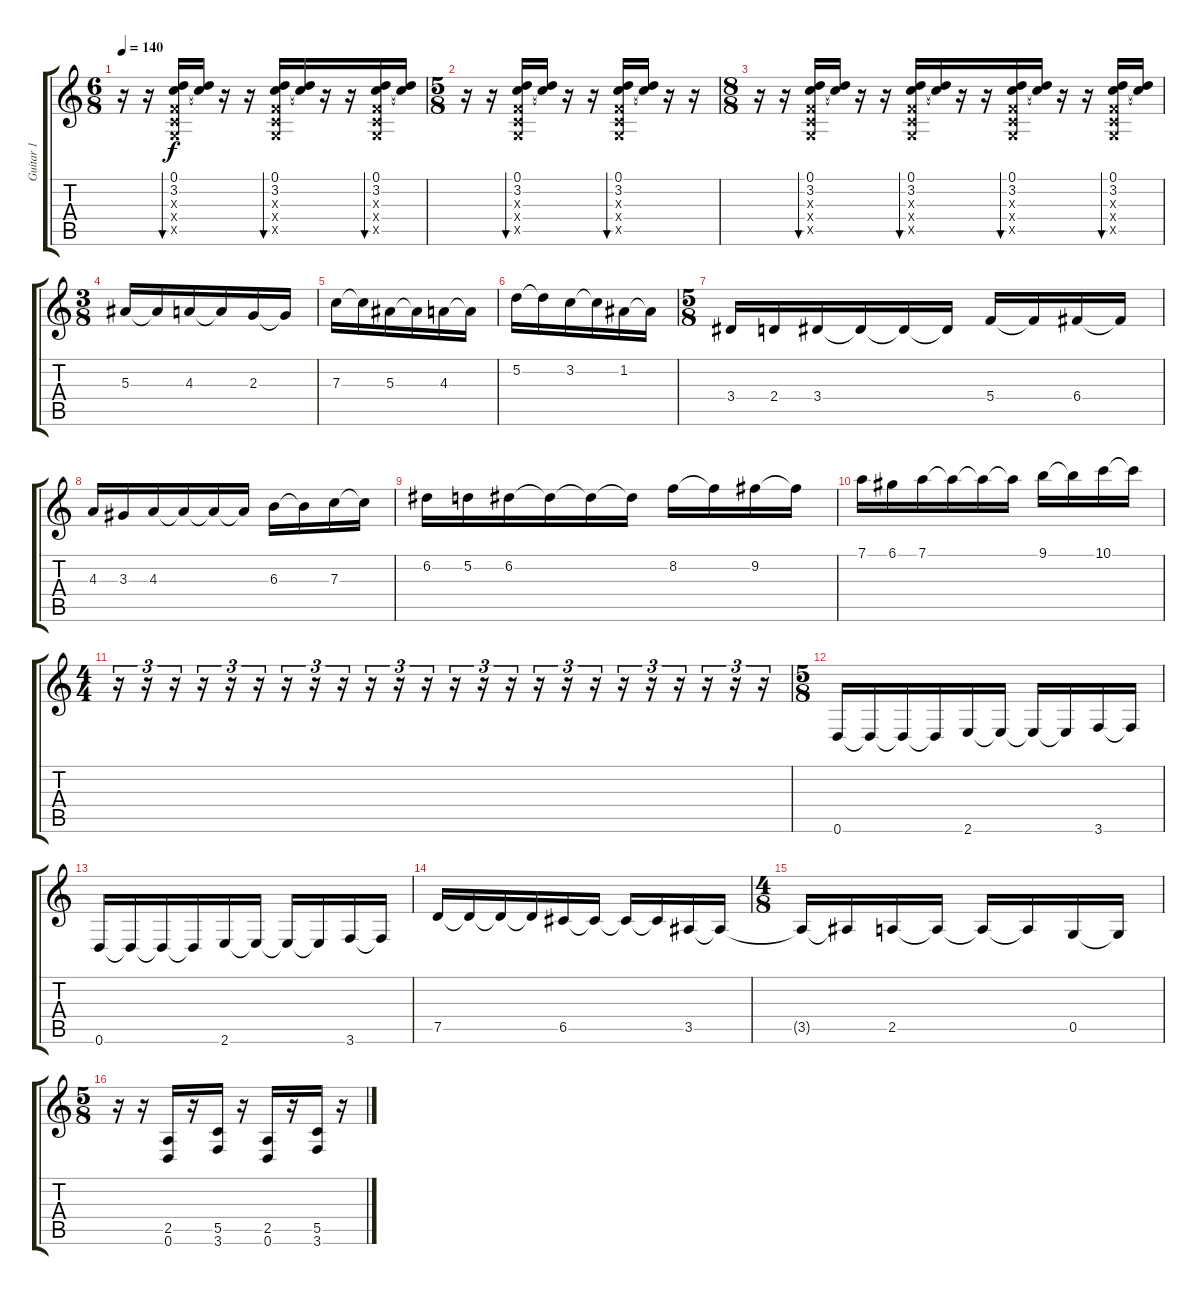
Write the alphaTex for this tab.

\track ("Guitar 1" "Guitar 1") {instrument distortionguitar}
\staff {score tabs}
\tuning (D4 A3 F3 C3 G2 D2) {hide}
\ts (6 8)
\tempo 140
\clef g2
\ks c
r.16{dy f} r.16 (0.1 3.2 0.3{x} 0.4{x} 0.5{x}).16{bu 480} (0.1{t} 3.2{t}).16 r.16 r.16 (0.1 3.2 0.3{x} 0.4{x} 0.5{x}).16{bu 480} (0.1{t} 3.2{t}).16 r.16 r.16 (0.1 3.2 0.3{x} 0.4{x} 0.5{x}).16{bu 480} (0.1{t} 3.2{t}).16 |
\ts (5 8)
r.16 r.16 (0.1 3.2 0.3{x} 0.4{x} 0.5{x}).16{bu 480} (0.1{t} 3.2{t}).16 r.16 r.16 (0.1 3.2 0.3{x} 0.4{x} 0.5{x}).16{bu 480} (0.1{t} 3.2{t}).16 r.16 r.16 |
\ts (8 8)
r.16 r.16 (0.1 3.2 0.3{x} 0.4{x} 0.5{x}).16{bu 480} (0.1{t} 3.2{t}).16 r.16 r.16 (0.1 3.2 0.3{x} 0.4{x} 0.5{x}).16{bu 480} (0.1{t} 3.2{t}).16 r.16 r.16 (0.1 3.2 0.3{x} 0.4{x} 0.5{x}).16{bu 480} (0.1{t} 3.2{t}).16 r.16 r.16 (0.1 3.2 0.3{x} 0.4{x} 0.5{x}).16{bu 480} (0.1{t} 3.2{t}).16 |
\ts (3 8)
5.3.16 5.3{t}.16 4.3.16 4.3{t}.16 2.3.16 2.3{t}.16 |
7.3.16 7.3{t}.16 5.3.16 5.3{t}.16 4.3.16 4.3{t}.16 |
5.2.16 5.2{t}.16 3.2.16 3.2{t}.16 1.2.16 1.2{t}.16 |
\ts (5 8)
3.4.16 2.4.16 3.4.16 3.4{t}.16 3.4{t}.16 3.4{t}.16 5.4.16 5.4{t}.16 6.4.16 6.4{t}.16 |
4.3.16 3.3.16 4.3.16 4.3{t}.16 4.3{t}.16 4.3{t}.16 6.3.16 6.3{t}.16 7.3.16 7.3{t}.16 |
6.2.16 5.2.16 6.2.16 6.2{t}.16 6.2{t}.16 6.2{t}.16 8.2.16 8.2{t}.16 9.2.16 9.2{t}.16 |
7.1.16 6.1.16 7.1.16 7.1{t}.16 7.1{t}.16 7.1{t}.16 9.1.16 9.1{t}.16 10.1.16 10.1{t}.16 |
\ts (4 4)
r.16{tu (3 2)} r.16{tu (3 2)} r.16{tu (3 2)} r.16{tu (3 2)} r.16{tu (3 2)} r.16{tu (3 2)} r.16{tu (3 2)} r.16{tu (3 2)} r.16{tu (3 2)} r.16{tu (3 2)} r.16{tu (3 2)} r.16{tu (3 2)} r.16{tu (3 2)} r.16{tu (3 2)} r.16{tu (3 2)} r.16{tu (3 2)} r.16{tu (3 2)} r.16{tu (3 2)} r.16{tu (3 2)} r.16{tu (3 2)} r.16{tu (3 2)} r.16{tu (3 2)} r.16{tu (3 2)} r.16{tu (3 2)} |
\ts (5 8)
0.6.16 0.6{t}.16 0.6{t}.16 0.6{t}.16 2.6.16 2.6{t}.16 2.6{t}.16 2.6{t}.16 3.6.16 3.6{t}.16 |
0.6.16 0.6{t}.16 0.6{t}.16 0.6{t}.16 2.6.16 2.6{t}.16 2.6{t}.16 2.6{t}.16 3.6.16 3.6{t}.16 |
7.5.16 7.5{t}.16 7.5{t}.16 7.5{t}.16 6.5.16 6.5{t}.16 6.5{t}.16 6.5{t}.16 3.5.16 3.5{t}.16 |
\ts (4 8)
3.5{t}.16 3.5{t}.16 2.5.16 2.5{t}.16 2.5{t}.16 2.5{t}.16 0.5.16 0.5{t}.16 |
\ts (5 8)
r.16 r.16 (2.5 0.6).16 r.16 (5.5 3.6).16 r.16 (2.5 0.6).16 r.16 (5.5 3.6).16 r.16
